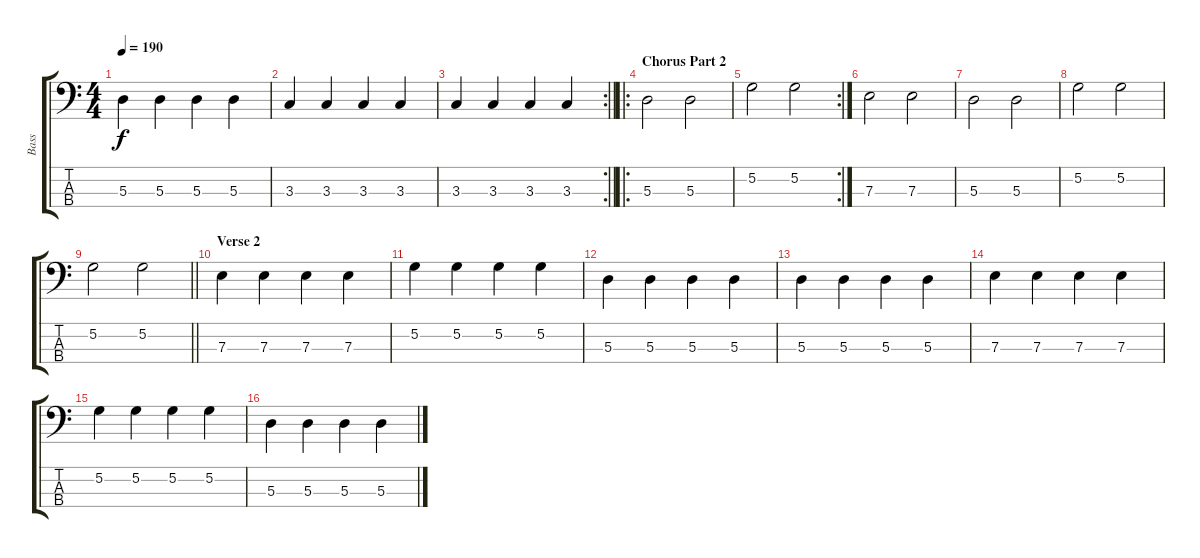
\track ("Bass" "Bass") {instrument electricbassfinger}
\staff {score tabs}
\tuning (G2 D2 A1 E1) {hide}
\ts (4 4)
\tempo 190
\clef f4
\ks c
5.3.4{dy f} 5.3.4 5.3.4 5.3.4 |
3.3.4 3.3.4 3.3.4 3.3.4 |
\rc 2
\barLineRight lightlight
3.3.4 3.3.4 3.3.4 3.3.4 |
\ro
\section ("" "Chorus Part 2")
5.3.2 5.3.2 |
\rc 2
5.2.2 5.2.2 |
7.3.2 7.3.2 |
5.3.2 5.3.2 |
5.2.2 5.2.2 |
\barLineRight lightlight
5.2.2 5.2.2 |
\section ("" "Verse 2")
7.3.4 7.3.4 7.3.4 7.3.4 |
5.2.4 5.2.4 5.2.4 5.2.4 |
5.3.4 5.3.4 5.3.4 5.3.4 |
5.3.4 5.3.4 5.3.4 5.3.4 |
7.3.4 7.3.4 7.3.4 7.3.4 |
5.2.4 5.2.4 5.2.4 5.2.4 |
5.3.4 5.3.4 5.3.4 5.3.4
